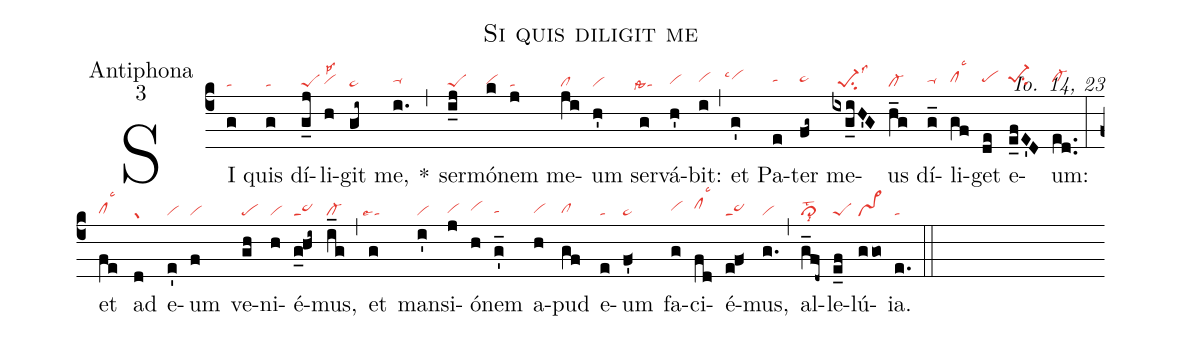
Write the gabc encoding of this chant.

name:Si quis diligit me;
office-part:Antiphona;
mode:3;
commentary:Io. 14, 23;
nabc-lines: 1;
%%
(c4)
SI(g|ta) quis(g|ta) dí(g_j|peS)li(h|vihglsp2)git(gi~|ta>) me,(i.|ta-hh) *(,)
ser(i_j|peS)mó(k|vihg)nem(j|ta) me(ji|cl)um(h'|vi) ser(g|``talssta4)vá(h'|vihg)bit:(i|vihh) (,)
et(g'|``vihilsc4) Pa(e|tahh)ter(fg~|ta>hh) me(ixg_iH'G|//pe-1su2lss3)us(h_g|cl-) dí(g_|ta-hh)li(gf|clhhlsc3)get(de|pehh) e(e_fE'D|pe-1hhsu2)um:(ed..|cl-hh) (:)
et(fe|clhglsc3) ad(d|gr) e(e'|vi)um(f|vi) ve(gh|pe)ni(h|vi)é(g_0!hi~|sa~)mus,(i_g|cl-) (,)
et(g|``talse1) man(i'|vi)si(j|vihg)ó(h|vihh)nem(g'_|tahg)
a(h|vihg)pud(gf|clhg) e(e|ta)um(f<'|ta>) fa(g|vihh)ci(fd|clhilsc3)é(e!f<|sa~)mus,(g.|vi) (,)
al(g_1fd~|cl>lst2lsi8)le(e_f|peS)lú(ggo>|vs>)ia.(e.|ta) (::)
